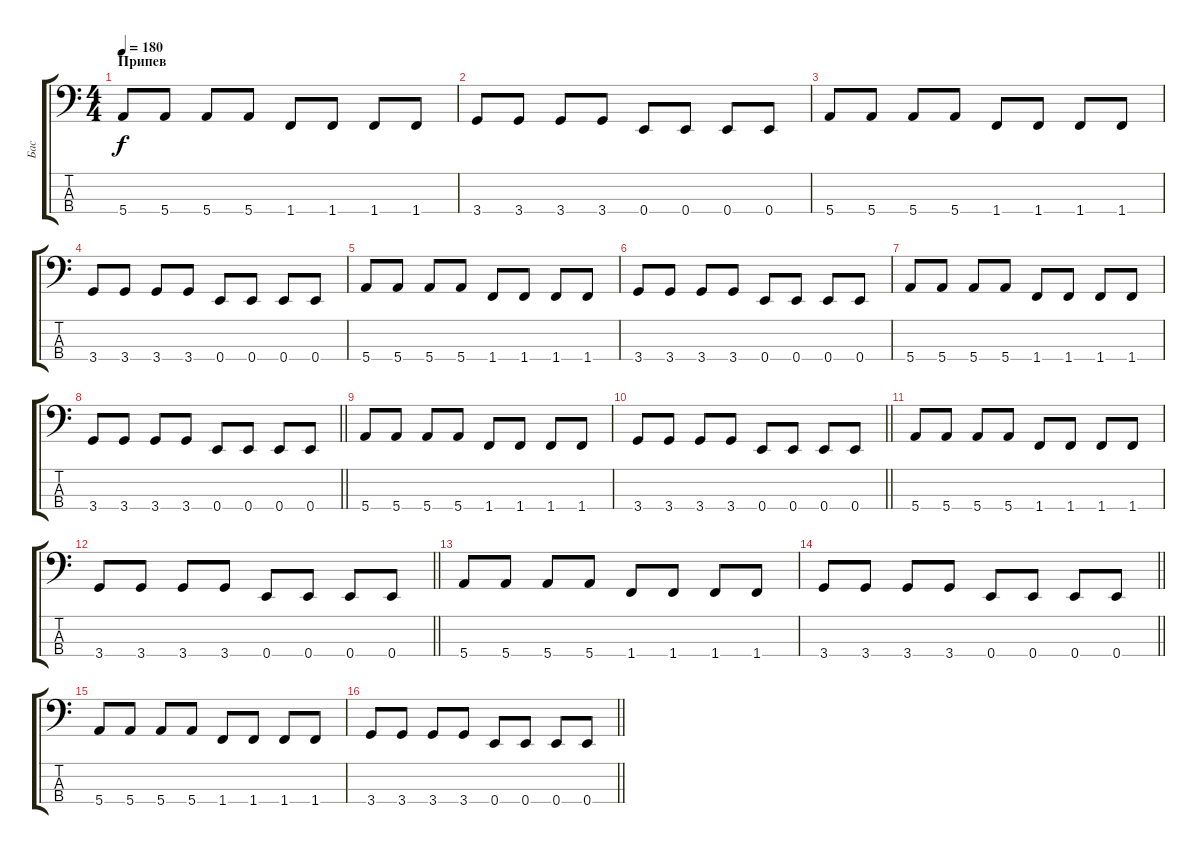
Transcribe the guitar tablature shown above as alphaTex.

\track ("Бас" "Бас") {instrument electricbassfinger}
\staff {score tabs}
\tuning (G2 D2 A1 E1) {hide}
\ts (4 4)
\section ("" "Припев")
\tempo 180
\clef f4
\ks c
5.4.8{dy f} 5.4.8 5.4.8 5.4.8 1.4.8 1.4.8 1.4.8 1.4.8 |
3.4.8 3.4.8 3.4.8 3.4.8 0.4.8 0.4.8 0.4.8 0.4.8 |
5.4.8 5.4.8 5.4.8 5.4.8 1.4.8 1.4.8 1.4.8 1.4.8 |
3.4.8 3.4.8 3.4.8 3.4.8 0.4.8 0.4.8 0.4.8 0.4.8 |
5.4.8 5.4.8 5.4.8 5.4.8 1.4.8 1.4.8 1.4.8 1.4.8 |
3.4.8 3.4.8 3.4.8 3.4.8 0.4.8 0.4.8 0.4.8 0.4.8 |
5.4.8 5.4.8 5.4.8 5.4.8 1.4.8 1.4.8 1.4.8 1.4.8 |
\barLineRight lightlight
3.4.8 3.4.8 3.4.8 3.4.8 0.4.8 0.4.8 0.4.8 0.4.8 |
\section ("" " ")
5.4.8 5.4.8 5.4.8 5.4.8 1.4.8 1.4.8 1.4.8 1.4.8 |
\barLineRight lightlight
3.4.8 3.4.8 3.4.8 3.4.8 0.4.8 0.4.8 0.4.8 0.4.8 |
5.4.8 5.4.8 5.4.8 5.4.8 1.4.8 1.4.8 1.4.8 1.4.8 |
\barLineRight lightlight
3.4.8 3.4.8 3.4.8 3.4.8 0.4.8 0.4.8 0.4.8 0.4.8 |
5.4.8 5.4.8 5.4.8 5.4.8 1.4.8 1.4.8 1.4.8 1.4.8 |
\barLineRight lightlight
3.4.8 3.4.8 3.4.8 3.4.8 0.4.8 0.4.8 0.4.8 0.4.8 |
5.4.8 5.4.8 5.4.8 5.4.8 1.4.8 1.4.8 1.4.8 1.4.8 |
\barLineRight lightlight
3.4.8 3.4.8 3.4.8 3.4.8 0.4.8 0.4.8 0.4.8 0.4.8
